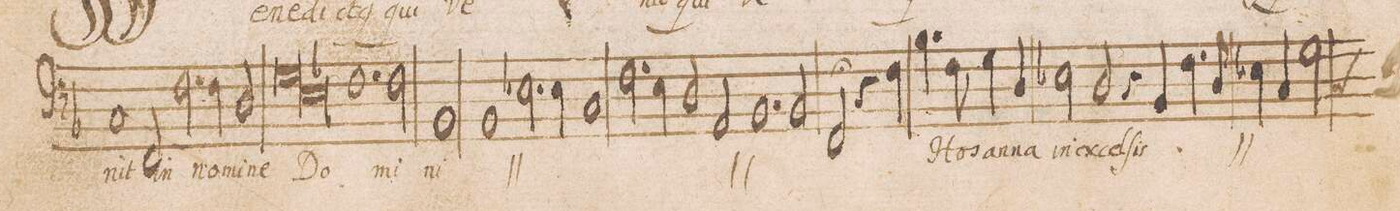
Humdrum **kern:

**kern	**text
*I"BASVS	*
*clefF4	*
*k[b-]	*
*met(C|)	*
*M2/1	*
1C	-nit
=17-	=17-
2FF/	in
2.F\	no-
4F\	-mi-
2D/	-ne
=18-	=18-
*lig	*
1G	Do-
1E-X	.
*Xlig	*
=19-	=19-
1.F	.
2F\	-mi-
=20-	=20-
1BB-	-ni
*	*ij
1BB-	in
=21-	=21-
2.E-X\	no-
4E-\	-mi-
1C	-ne
=22-	=22-
2.F\	Do-
4E-y\	.
2D/	.
2AA/	.
=23-	=23-
1.BB-	.
2BB-/	-mi-
=24-	=24-
2FF;/	-ni
*	*Xij
4r	.
4F\	Ho-
4.B-\	-san
8F\	na
4G\	in
4D/	ex-
=25-	=25-
2E-X\	-cel-
2D/	ſis
4r	.
*	*ij
4BB-/	Ho-
4.F\	-san-
8D/	-na
=26-	=26-
4E-X\	in
4C/	ex-
2G\	-cel-
*-	*-
